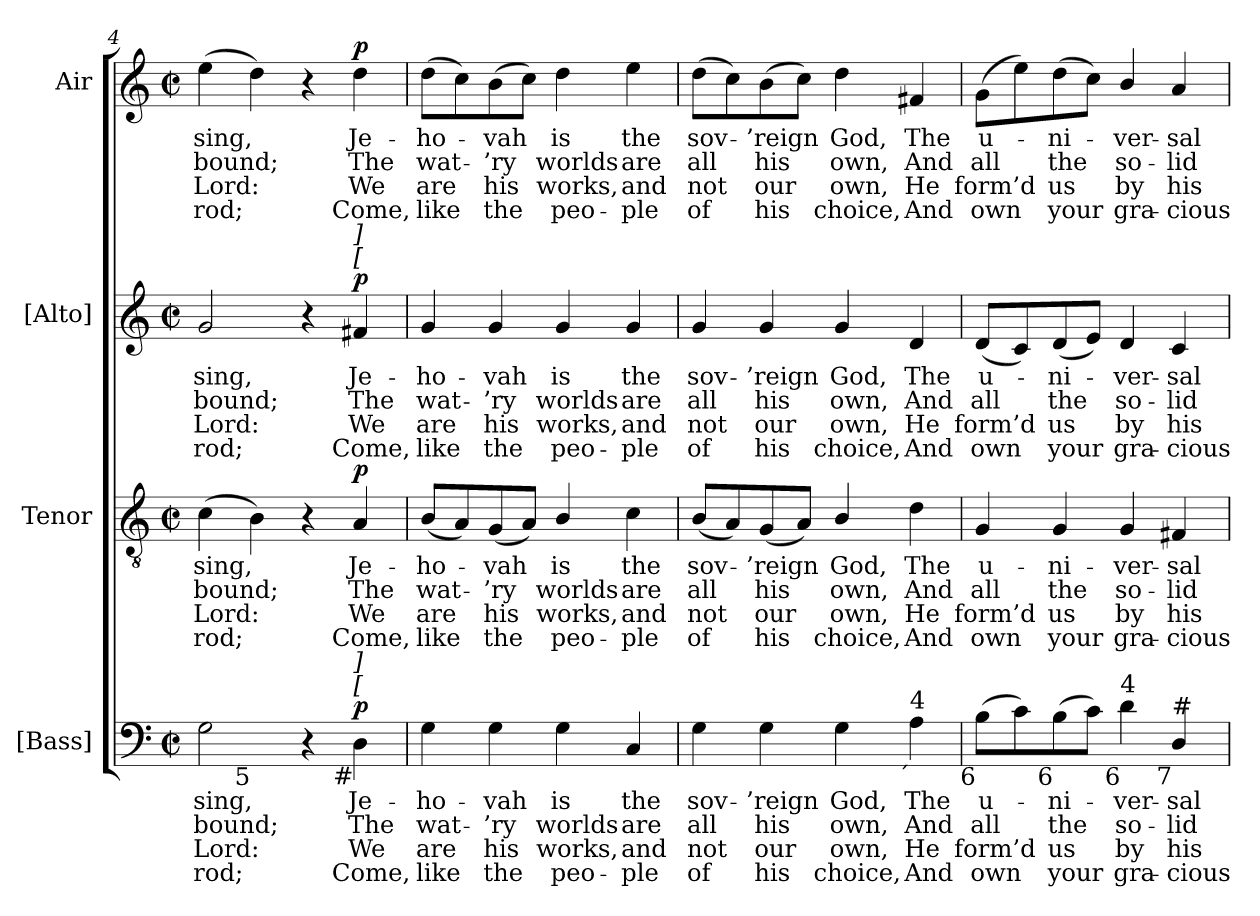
**kern	**text	**text	**text	**text	**dynam	**kern	**text	**text	**text	**text	**dynam	**kern	**text	**text	**text	**text	**dynam	**kern	**text	**text	**text	**text	**dynam
*part4	*part4	*part4	*part4	*part4	*part4	*part3	*part3	*part3	*part3	*part3	*part3	*part2	*part2	*part2	*part2	*part2	*part2	*part1	*part1	*part1	*part1	*part1	*part1
*staff4	*staff4	*staff4	*staff4	*staff4	*staff4	*staff3	*staff3	*staff3	*staff3	*staff3	*staff3	*staff2	*staff2	*staff2	*staff2	*staff2	*staff2	*staff1	*staff1	*staff1	*staff1	*staff1	*staff1
*I"[Bass]	*	*	*	*	*	*I"Tenor	*	*	*	*	*	*I"[Alto]	*	*	*	*	*	*I"Air	*	*	*	*	*
*I'B.	*	*	*	*	*	*I'T.	*	*	*	*	*	*I'A.	*	*	*	*	*	*	*	*	*	*	*
*clefF4	*	*	*	*	*	*clefGv2	*	*	*	*	*	*clefG2	*	*	*	*	*	*clefG2	*	*	*	*	*
*	*	*	*	*	*	*ITrd7c12	*	*	*	*	*	*	*	*	*	*	*	*	*	*	*	*	*
*k[]	*	*	*	*	*	*k[]	*	*	*	*	*	*k[]	*	*	*	*	*	*k[]	*	*	*	*	*
*a:	*	*	*	*	*	*a:	*	*	*	*	*	*a:	*	*	*	*	*	*a:	*	*	*	*	*
*M2/2	*	*	*	*	*	*M2/2	*	*	*	*	*	*M2/2	*	*	*	*	*	*M2/2	*	*	*	*	*
*met(c|)	*	*	*	*	*	*met(c|)	*	*	*	*	*	*met(c|)	*	*	*	*	*	*met(c|)	*	*	*	*	*
=4	=4	=4	=4	=4	=4	=4	=4	=4	=4	=4	=4	=4	=4	=4	=4	=4	=4	=4	=4	=4	=4	=4	=4
!	!LO:LY:b:color=#000000	!LO:LY:b:color=#000000	!LO:LY:b:color=#000000	!LO:LY:b:color=#000000	!	!	!	!	!	!	!	!	!	!	!	!	!	!	!	!	!	!	!
!	!	!	!	!	!	!	!LO:LY:b:color=#000000	!LO:LY:b:color=#000000	!LO:LY:b:color=#000000	!LO:LY:b:color=#000000	!	!	!	!	!	!	!	!	!	!	!	!	!
!	!	!	!	!	!	!	!	!	!	!	!	!	!LO:LY:b:color=#000000	!LO:LY:b:color=#000000	!LO:LY:b:color=#000000	!LO:LY:b:color=#000000	!	!	!	!	!	!	!
!LO:TX:b:rj:t=6	!	!	!	!	!	!	!	!	!	!	!	!	!	!	!	!	!	!	!	!	!	!	!
!	!	!	!	!	!	!	!	!	!	!	!	!	!	!	!	!	!	!	!LO:LY:b:color=#000000	!LO:LY:b:color=#000000	!LO:LY:b:color=#000000	!LO:LY:b:color=#000000	!
*^	*	*	*	*	*	*	*	*	*	*	*	*	*	*	*	*	*	*	*	*	*	*	*
2Gi\	4ryy	sing,	bound;	Lord:	rod;	.	(4Ci\	sing,	bound;	Lord:	rod;	.	2gi/	sing,	bound;	Lord:	rod;	.	(4eei\	sing,	bound;	Lord:	rod;	.
!	!LO:TX:b:rj:t=5	!	!	!	!	!	!	!	!	!	!	!	!	!	!	!	!	!	!	!	!	!	!	!
.	2.ryy	.	.	.	.	.	4BBi\)	.	.	.	.	.	.	.	.	.	.	.	4ddi\)	.	.	.	.	.
4r	.	.	.	.	.	.	4r	.	.	.	.	.	4r	.	.	.	.	.	4r	.	.	.	.	.
!	!	!LO:LY:b:color=#000000	!LO:LY:b:color=#000000	!LO:LY:b:color=#000000	!LO:LY:b:color=#000000	!	!	!	!	!	!	!	!	!	!	!	!	!	!	!	!	!	!	!
!	!	!	!	!	!	!	!	!LO:LY:b:color=#000000	!LO:LY:b:color=#000000	!LO:LY:b:color=#000000	!LO:LY:b:color=#000000	!	!	!	!	!	!	!	!	!	!	!	!	!
!	!	!	!	!	!	!	!	!	!	!	!	!	!	!LO:LY:b:color=#000000	!LO:LY:b:color=#000000	!LO:LY:b:color=#000000	!LO:LY:b:color=#000000	!	!	!	!	!	!	!
!	!	!	!	!	!	!	!	!	!	!	!	!	!LO:TX:a:i:t=[	!	!	!	!	!	!	!	!	!	!	!
!	!	!	!	!	!	!	!	!	!	!	!	!	!LO:TX:a:i:t=]	!	!	!	!	!	!	!	!	!	!	!
!LO:TX:a:i:t=[	!	!	!	!	!	!	!	!	!	!	!	!	!	!	!	!	!	!	!	!	!	!	!	!
!LO:TX:a:i:t=]	!	!	!	!	!	!	!	!	!	!	!	!	!	!	!	!	!	!	!	!	!	!	!	!
!LO:TX:b:rj:t=#	!	!	!	!	!	!	!	!	!	!	!	!	!	!	!	!	!	!	!	!	!	!	!	!
!	!	!	!	!	!	!	!	!	!	!	!	!	!	!	!	!	!	!	!	!LO:LY:b:color=#000000	!LO:LY:b:color=#000000	!LO:LY:b:color=#000000	!LO:LY:b:color=#000000	!
4Di\	.	Je-	The	We	Come,	p	4AAi/	Je-	The	We	Come,	p	4f#Xi/	Je-	The	We	Come,	p	4ddi\	Je-	The	We	Come,	p
*v	*v	*	*	*	*	*	*	*	*	*	*	*	*	*	*	*	*	*	*	*	*	*	*	*
!!LO:LB:g=z
=5	=5	=5	=5	=5	=5	=5	=5	=5	=5	=5	=5	=5	=5	=5	=5	=5	=5	=5	=5	=5	=5	=5	=5
*^	*	*	*	*	*	*	*	*	*	*	*	*	*	*	*	*	*	*	*	*	*	*	*
!	!	!LO:LY:b:color=#000000	!LO:LY:b:color=#000000	!LO:LY:b:color=#000000	!LO:LY:b:color=#000000	!	!	!	!	!	!	!	!	!	!	!	!	!	!	!	!	!	!	!
*v	*v	*	*	*	*	*	*	*	*	*	*	*	*	*	*	*	*	*	*	*	*	*	*	*
*^	*	*	*	*	*	*	*	*	*	*	*	*	*	*	*	*	*	*	*	*	*	*	*
!	!	!	!	!	!	!	!	!LO:LY:b:color=#000000	!LO:LY:b:color=#000000	!LO:LY:b:color=#000000	!LO:LY:b:color=#000000	!	!	!	!	!	!	!	!	!	!	!	!	!
*v	*v	*	*	*	*	*	*	*	*	*	*	*	*	*	*	*	*	*	*	*	*	*	*	*
*^	*	*	*	*	*	*	*	*	*	*	*	*	*	*	*	*	*	*	*	*	*	*	*
!	!	!	!	!	!	!	!	!	!	!	!	!	!	!LO:LY:b:color=#000000	!LO:LY:b:color=#000000	!LO:LY:b:color=#000000	!LO:LY:b:color=#000000	!	!	!	!	!	!	!
*v	*v	*	*	*	*	*	*	*	*	*	*	*	*	*	*	*	*	*	*	*	*	*	*	*
*^	*	*	*	*	*	*	*	*	*	*	*	*	*	*	*	*	*	*	*	*	*	*	*
!	!	!	!	!	!	!	!	!	!	!	!	!	!	!	!	!	!	!	!	!LO:LY:b:color=#000000	!LO:LY:b:color=#000000	!LO:LY:b:color=#000000	!LO:LY:b:color=#000000	!
*v	*v	*	*	*	*	*	*	*	*	*	*	*	*	*	*	*	*	*	*	*	*	*	*	*
4Gi\	-ho-	wat-	are	like	.	(8BBi/L	-ho-	wat-	are	like	.	4gi/	-ho-	wat-	are	like	.	(8ddi\L	-ho-	wat-	are	like	.
.	.	.	.	.	.	8AAi/)	.	.	.	.	.	.	.	.	.	.	.	8cci\)	.	.	.	.	.
!	!LO:LY:b:color=#000000	!LO:LY:b:color=#000000	!LO:LY:b:color=#000000	!LO:LY:b:color=#000000	!	!	!	!	!	!	!	!	!	!	!	!	!	!	!	!	!	!	!
!	!	!	!	!	!	!	!LO:LY:b:color=#000000	!LO:LY:b:color=#000000	!LO:LY:b:color=#000000	!LO:LY:b:color=#000000	!	!	!	!	!	!	!	!	!	!	!	!	!
!	!	!	!	!	!	!	!	!	!	!	!	!	!LO:LY:b:color=#000000	!LO:LY:b:color=#000000	!LO:LY:b:color=#000000	!LO:LY:b:color=#000000	!	!	!	!	!	!	!
!	!	!	!	!	!	!	!	!	!	!	!	!	!	!	!	!	!	!	!LO:LY:b:color=#000000	!LO:LY:b:color=#000000	!LO:LY:b:color=#000000	!LO:LY:b:color=#000000	!
4Gi\	-vah	-’ry	his	the	.	(8GGi/	-vah	-’ry	his	the	.	4gi/	-vah	-’ry	his	the	.	(8bi\	-vah	-’ry	his	the	.
.	.	.	.	.	.	8AAi/J)	.	.	.	.	.	.	.	.	.	.	.	8cci\J)	.	.	.	.	.
!	!LO:LY:b:color=#000000	!LO:LY:b:color=#000000	!LO:LY:b:color=#000000	!LO:LY:b:color=#000000	!	!	!	!	!	!	!	!	!	!	!	!	!	!	!	!	!	!	!
!	!	!	!	!	!	!	!LO:LY:b:color=#000000	!LO:LY:b:color=#000000	!LO:LY:b:color=#000000	!LO:LY:b:color=#000000	!	!	!	!	!	!	!	!	!	!	!	!	!
!	!	!	!	!	!	!	!	!	!	!	!	!	!LO:LY:b:color=#000000	!LO:LY:b:color=#000000	!LO:LY:b:color=#000000	!LO:LY:b:color=#000000	!	!	!	!	!	!	!
!	!	!	!	!	!	!	!	!	!	!	!	!	!	!	!	!	!	!	!LO:LY:b:color=#000000	!LO:LY:b:color=#000000	!LO:LY:b:color=#000000	!LO:LY:b:color=#000000	!
4Gi\	is	worlds	works,	peo-	.	4BBi/	is	worlds	works,	peo-	.	4gi/	is	worlds	works,	peo-	.	4ddi\	is	worlds	works,	peo-	.
!	!LO:LY:b:color=#000000	!LO:LY:b:color=#000000	!LO:LY:b:color=#000000	!LO:LY:b:color=#000000	!	!	!	!	!	!	!	!	!	!	!	!	!	!	!	!	!	!	!
!	!	!	!	!	!	!	!LO:LY:b:color=#000000	!LO:LY:b:color=#000000	!LO:LY:b:color=#000000	!LO:LY:b:color=#000000	!	!	!	!	!	!	!	!	!	!	!	!	!
!	!	!	!	!	!	!	!	!	!	!	!	!	!LO:LY:b:color=#000000	!LO:LY:b:color=#000000	!LO:LY:b:color=#000000	!LO:LY:b:color=#000000	!	!	!	!	!	!	!
!	!	!	!	!	!	!	!	!	!	!	!	!	!	!	!	!	!	!	!LO:LY:b:color=#000000	!LO:LY:b:color=#000000	!LO:LY:b:color=#000000	!LO:LY:b:color=#000000	!
4Ci/	the	are	-and	ple	.	4Ci\	the	are	-and	ple	.	4gi/	the	are	-and	ple	.	4eei\	the	are	-and	ple	.
=6	=6	=6	=6	=6	=6	=6	=6	=6	=6	=6	=6	=6	=6	=6	=6	=6	=6	=6	=6	=6	=6	=6	=6
!	!LO:LY:b:color=#000000	!LO:LY:b:color=#000000	!LO:LY:b:color=#000000	!LO:LY:b:color=#000000	!	!	!	!	!	!	!	!	!	!	!	!	!	!	!	!	!	!	!
!	!	!	!	!	!	!	!LO:LY:b:color=#000000	!LO:LY:b:color=#000000	!LO:LY:b:color=#000000	!LO:LY:b:color=#000000	!	!	!	!	!	!	!	!	!	!	!	!	!
!	!	!	!	!	!	!	!	!	!	!	!	!	!LO:LY:b:color=#000000	!LO:LY:b:color=#000000	!LO:LY:b:color=#000000	!LO:LY:b:color=#000000	!	!	!	!	!	!	!
!	!	!	!	!	!	!	!	!	!	!	!	!	!	!	!	!	!	!	!LO:LY:b:color=#000000	!LO:LY:b:color=#000000	!LO:LY:b:color=#000000	!LO:LY:b:color=#000000	!
4Gi\	sov-	all	not	of	.	(8BBi/L	sov-	all	not	of	.	4gi/	sov-	all	not	of	.	(8ddi\L	sov-	all	not	of	.
.	.	.	.	.	.	8AAi/)	.	.	.	.	.	.	.	.	.	.	.	8cci\)	.	.	.	.	.
!	!LO:LY:b:color=#000000	!LO:LY:b:color=#000000	!LO:LY:b:color=#000000	!LO:LY:b:color=#000000	!	!	!	!	!	!	!	!	!	!	!	!	!	!	!	!	!	!	!
!	!	!	!	!	!	!	!LO:LY:b:color=#000000	!LO:LY:b:color=#000000	!LO:LY:b:color=#000000	!LO:LY:b:color=#000000	!	!	!	!	!	!	!	!	!	!	!	!	!
!	!	!	!	!	!	!	!	!	!	!	!	!	!LO:LY:b:color=#000000	!LO:LY:b:color=#000000	!LO:LY:b:color=#000000	!LO:LY:b:color=#000000	!	!	!	!	!	!	!
!	!	!	!	!	!	!	!	!	!	!	!	!	!	!	!	!	!	!	!LO:LY:b:color=#000000	!LO:LY:b:color=#000000	!LO:LY:b:color=#000000	!LO:LY:b:color=#000000	!
4Gi\	-’reign	his	our	his	.	(8GGi/	-’reign	his	our	his	.	4gi/	-’reign	his	our	his	.	(8bi\	-’reign	his	our	his	.
.	.	.	.	.	.	8AAi/J)	.	.	.	.	.	.	.	.	.	.	.	8cci\J)	.	.	.	.	.
!	!LO:LY:b:color=#000000	!LO:LY:b:color=#000000	!LO:LY:b:color=#000000	!LO:LY:b:color=#000000	!	!	!	!	!	!	!	!	!	!	!	!	!	!	!	!	!	!	!
!	!	!	!	!	!	!	!LO:LY:b:color=#000000	!LO:LY:b:color=#000000	!LO:LY:b:color=#000000	!LO:LY:b:color=#000000	!	!	!	!	!	!	!	!	!	!	!	!	!
!	!	!	!	!	!	!	!	!	!	!	!	!	!LO:LY:b:color=#000000	!LO:LY:b:color=#000000	!LO:LY:b:color=#000000	!LO:LY:b:color=#000000	!	!	!	!	!	!	!
!	!	!	!	!	!	!	!	!	!	!	!	!	!	!	!	!	!	!	!LO:LY:b:color=#000000	!LO:LY:b:color=#000000	!LO:LY:b:color=#000000	!LO:LY:b:color=#000000	!
4Gi\	God,	own,	own,	choice,	.	4BBi/	God,	own,	own,	choice,	.	4gi/	God,	own,	own,	choice,	.	4ddi\	God,	own,	own,	choice,	.
!	!LO:LY:b:color=#000000	!LO:LY:b:color=#000000	!LO:LY:b:color=#000000	!LO:LY:b:color=#000000	!	!	!	!	!	!	!	!	!	!	!	!	!	!	!	!	!	!	!
!	!	!	!	!	!	!	!LO:LY:b:color=#000000	!LO:LY:b:color=#000000	!LO:LY:b:color=#000000	!LO:LY:b:color=#000000	!	!	!	!	!	!	!	!	!	!	!	!	!
!	!	!	!	!	!	!	!	!	!	!	!	!	!LO:LY:b:color=#000000	!LO:LY:b:color=#000000	!LO:LY:b:color=#000000	!LO:LY:b:color=#000000	!	!	!	!	!	!	!
!LO:TX:b:rj:t=´	!	!	!	!	!	!	!	!	!	!	!	!	!	!	!	!	!	!	!	!	!	!	!
!LO:TX:t=4	!	!	!	!	!	!	!	!	!	!	!	!	!	!	!	!	!	!	!	!	!	!	!
!	!	!	!	!	!	!	!	!	!	!	!	!	!	!	!	!	!	!	!LO:LY:b:color=#000000	!LO:LY:b:color=#000000	!LO:LY:b:color=#000000	!LO:LY:b:color=#000000	!
4Ai\	The	And	He	And	.	4Di\	The	And	He	And	.	4di/	The	And	He	And	.	4f#Xi/	The	And	He	And	.
=7	=7	=7	=7	=7	=7	=7	=7	=7	=7	=7	=7	=7	=7	=7	=7	=7	=7	=7	=7	=7	=7	=7	=7
!	!LO:LY:b:color=#000000	!LO:LY:b:color=#000000	!LO:LY:b:color=#000000	!LO:LY:b:color=#000000	!	!	!	!	!	!	!	!	!	!	!	!	!	!	!	!	!	!	!
!	!	!	!	!	!	!	!LO:LY:b:color=#000000	!LO:LY:b:color=#000000	!LO:LY:b:color=#000000	!LO:LY:b:color=#000000	!	!	!	!	!	!	!	!	!	!	!	!	!
!	!	!	!	!	!	!	!	!	!	!	!	!	!LO:LY:b:color=#000000	!LO:LY:b:color=#000000	!LO:LY:b:color=#000000	!LO:LY:b:color=#000000	!	!	!	!	!	!	!
!LO:TX:b:rj:t=6	!	!	!	!	!	!	!	!	!	!	!	!	!	!	!	!	!	!	!	!	!	!	!
!	!	!	!	!	!	!	!	!	!	!	!	!	!	!	!	!	!	!	!LO:LY:b:color=#000000	!LO:LY:b:color=#000000	!LO:LY:b:color=#000000	!LO:LY:b:color=#000000	!
(8Bi\L	u-	all	form’d	own	.	4GGi/	u-	all	form’d	own	.	(8di/L	u-	all	form’d	own	.	(8gi\L	u-	all	form’d	own	.
8ci\)	.	.	.	.	.	.	.	.	.	.	.	8ci/)	.	.	.	.	.	8eei\)	.	.	.	.	.
!	!LO:LY:b:color=#000000	!LO:LY:b:color=#000000	!LO:LY:b:color=#000000	!LO:LY:b:color=#000000	!	!	!	!	!	!	!	!	!	!	!	!	!	!	!	!	!	!	!
!	!	!	!	!	!	!	!LO:LY:b:color=#000000	!LO:LY:b:color=#000000	!LO:LY:b:color=#000000	!LO:LY:b:color=#000000	!	!	!	!	!	!	!	!	!	!	!	!	!
!	!	!	!	!	!	!	!	!	!	!	!	!	!LO:LY:b:color=#000000	!LO:LY:b:color=#000000	!LO:LY:b:color=#000000	!LO:LY:b:color=#000000	!	!	!	!	!	!	!
!LO:TX:b:rj:t=6	!	!	!	!	!	!	!	!	!	!	!	!	!	!	!	!	!	!	!	!	!	!	!
!	!	!	!	!	!	!	!	!	!	!	!	!	!	!	!	!	!	!	!LO:LY:b:color=#000000	!LO:LY:b:color=#000000	!LO:LY:b:color=#000000	!LO:LY:b:color=#000000	!
(8Bi\	-ni-	the	us	your	.	4GGi/	-ni-	the	us	your	.	(8di/	-ni-	the	us	your	.	(8ddi\	-ni-	the	us	your	.
8ci\J)	.	.	.	.	.	.	.	.	.	.	.	8ei/J)	.	.	.	.	.	8cci\J)	.	.	.	.	.
!	!LO:LY:b:color=#000000	!LO:LY:b:color=#000000	!LO:LY:b:color=#000000	!LO:LY:b:color=#000000	!	!	!	!	!	!	!	!	!	!	!	!	!	!	!	!	!	!	!
!	!	!	!	!	!	!	!LO:LY:b:color=#000000	!LO:LY:b:color=#000000	!LO:LY:b:color=#000000	!LO:LY:b:color=#000000	!	!	!	!	!	!	!	!	!	!	!	!	!
!	!	!	!	!	!	!	!	!	!	!	!	!	!LO:LY:b:color=#000000	!LO:LY:b:color=#000000	!LO:LY:b:color=#000000	!LO:LY:b:color=#000000	!	!	!	!	!	!	!
!LO:TX:b:rj:t=6	!	!	!	!	!	!	!	!	!	!	!	!	!	!	!	!	!	!	!	!	!	!	!
!LO:TX:t=4	!	!	!	!	!	!	!	!	!	!	!	!	!	!	!	!	!	!	!	!	!	!	!
!	!	!	!	!	!	!	!	!	!	!	!	!	!	!	!	!	!	!	!LO:LY:b:color=#000000	!LO:LY:b:color=#000000	!LO:LY:b:color=#000000	!LO:LY:b:color=#000000	!
4di\	-ver-	so-	by	gra-	.	4GGi/	-ver-	so-	by	gra-	.	4di/	-ver-	so-	by	gra-	.	4bi/	-ver-	so-	by	gra-	.
!	!LO:LY:b:color=#000000	!LO:LY:b:color=#000000	!LO:LY:b:color=#000000	!LO:LY:b:color=#000000	!	!	!	!	!	!	!	!	!	!	!	!	!	!	!	!	!	!	!
!	!	!	!	!	!	!	!LO:LY:b:color=#000000	!LO:LY:b:color=#000000	!LO:LY:b:color=#000000	!LO:LY:b:color=#000000	!	!	!	!	!	!	!	!	!	!	!	!	!
!	!	!	!	!	!	!	!	!	!	!	!	!	!LO:LY:b:color=#000000	!LO:LY:b:color=#000000	!LO:LY:b:color=#000000	!LO:LY:b:color=#000000	!	!	!	!	!	!	!
!LO:TX:b:rj:t=7	!	!	!	!	!	!	!	!	!	!	!	!	!	!	!	!	!	!	!	!	!	!	!
!LO:TX:t=#	!	!	!	!	!	!	!	!	!	!	!	!	!	!	!	!	!	!	!	!	!	!	!
!	!	!	!	!	!	!	!	!	!	!	!	!	!	!	!	!	!	!	!LO:LY:b:color=#000000	!LO:LY:b:color=#000000	!LO:LY:b:color=#000000	!LO:LY:b:color=#000000	!
4Di/	-sal	-lid	-his	cious	.	4FF#Xi/	-sal	-lid	-his	cious	.	4ci/	-sal	-lid	-his	cious	.	4ai/	-sal	-lid	-his	cious	.
=	=	=	=	=	=	=	=	=	=	=	=	=	=	=	=	=	=	=	=	=	=	=	=
*-	*-	*-	*-	*-	*-	*-	*-	*-	*-	*-	*-	*-	*-	*-	*-	*-	*-	*-	*-	*-	*-	*-	*-
